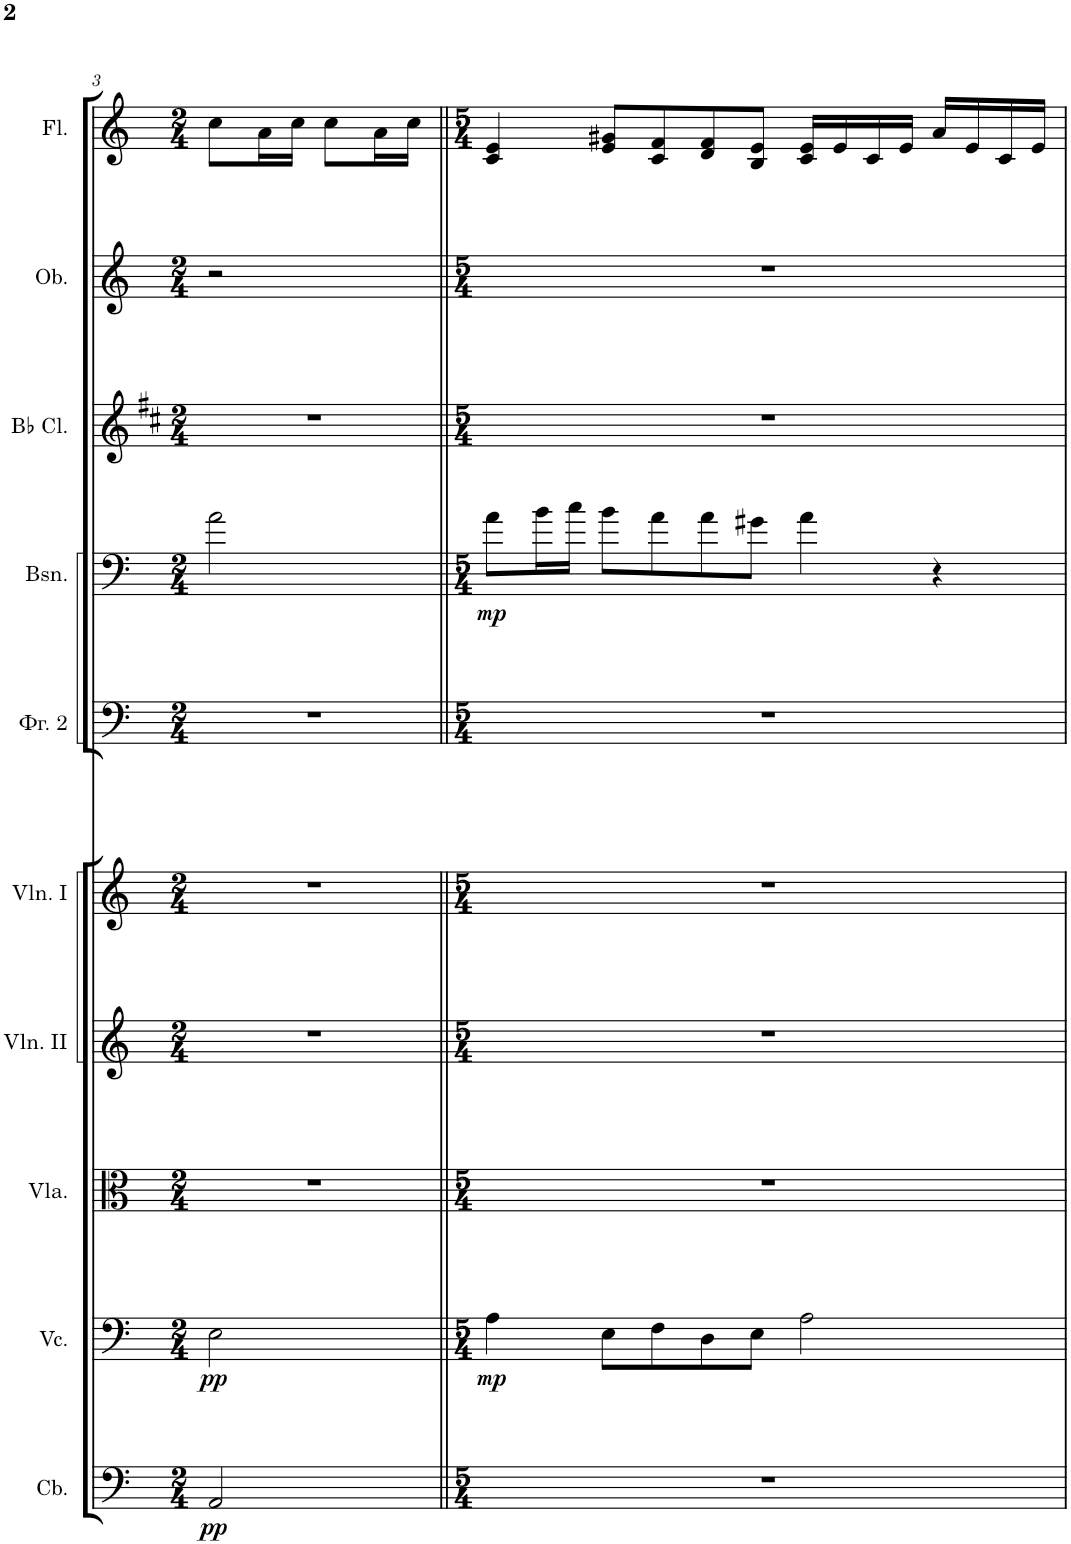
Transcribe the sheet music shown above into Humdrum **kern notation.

**kern	**dynam	**kern	**dynam	**kern	**kern	**kern	**kern	**kern	**dynam	**kern	**kern	**kern
*part10	*part10	*part9	*part9	*part8	*part7	*part6	*part5	*part4	*part4	*part3	*part2	*part1
*staff10	*staff10	*staff9	*staff9	*staff8	*staff7	*staff6	*staff5	*staff4	*staff4	*staff3	*staff2	*staff1
*I"Contrabasses	*	*I"Violoncellos	*	*I"Violas	*I"Violins II	*I"Violins I	*I"Фагот 2	*I"Bassoons	*	*I"Clarinets in Bb	*I"Oboes	*I"Flutes
*I'Cb.	*	*I'Vc.	*	*I'Vla.	*I'Vln. II	*I'Vln. I	*	*I'Bsn.	*	*	*I'Ob.	*I'Fl.
!!LO:PB:g=z
*clefF4	*	*clefF4	*	*clefC3	*clefG2	*clefG2	*clefF4	*clefF4	*	*clefG2	*clefG2	*clefG2
*Trd7c12	*	*	*	*	*	*	*	*	*	*Trd1c2	*	*
*k[]	*	*k[]	*	*k[]	*k[]	*k[]	*k[]	*k[]	*	*k[f#c#]	*k[]	*k[]
*M2/4	*	*M2/4	*	*M2/4	*M2/4	*M2/4	*M2/4	*M2/4	*	*M2/4	*M2/4	*M2/4
=3	=3	=3	=3	=3	=3	=3	=3	=3	=3	=3	=3	=3
!	!LO:DY:b	!	!LO:DY:b	!	!	!	!	!	!	!	!	!
2AA/	pp	2E\	pp	2r	2r	2r	2r	2a\	.	2r	2r	8cc\L
.	.	.	.	.	.	.	.	.	.	.	.	16a\L
.	.	.	.	.	.	.	.	.	.	.	.	16cc\JJ
.	.	.	.	.	.	.	.	.	.	.	.	8cc\L
.	.	.	.	.	.	.	.	.	.	.	.	16a\L
.	.	.	.	.	.	.	.	.	.	.	.	16cc\JJ
=4||	=4||	=4||	=4||	=4||	=4||	=4||	=4||	=4||	=4||	=4||	=4||	=4||
*M5/4	*	*M5/4	*	*M5/4	*M5/4	*M5/4	*M5/4	*M5/4	*	*M5/4	*M5/4	*M5/4
!	!	!	!LO:DY:b	!	!	!	!	!	!LO:DY:b	!	!	!
4%5r	.	4A\	mp	4%5r	4%5r	4%5r	4%5r	8a\L	mp	4%5r	4%5r	4c/ 4e/
.	.	.	.	.	.	.	.	16b\L	.	.	.	.
.	.	.	.	.	.	.	.	16cc\JJ	.	.	.	.
.	.	8E\L	.	.	.	.	.	8b\L	.	.	.	8e/ 8g#X/L
.	.	8F\	.	.	.	.	.	8a\	.	.	.	8c/ 8f/
.	.	8D\	.	.	.	.	.	8a\	.	.	.	8d/ 8f/
.	.	8E\J	.	.	.	.	.	8g#X\J	.	.	.	8B/ 8e/J
.	.	2A\	.	.	.	.	.	4a\	.	.	.	16c/ 16e/LL
.	.	.	.	.	.	.	.	.	.	.	.	16e/
.	.	.	.	.	.	.	.	.	.	.	.	16c/
.	.	.	.	.	.	.	.	.	.	.	.	16e/JJ
.	.	.	.	.	.	.	.	4r	.	.	.	16a/LL
.	.	.	.	.	.	.	.	.	.	.	.	16e/
.	.	.	.	.	.	.	.	.	.	.	.	16c/
.	.	.	.	.	.	.	.	.	.	.	.	16e/JJ
=	=	=	=	=	=	=	=	=	=	=	=	=
*-	*-	*-	*-	*-	*-	*-	*-	*-	*-	*-	*-	*-
